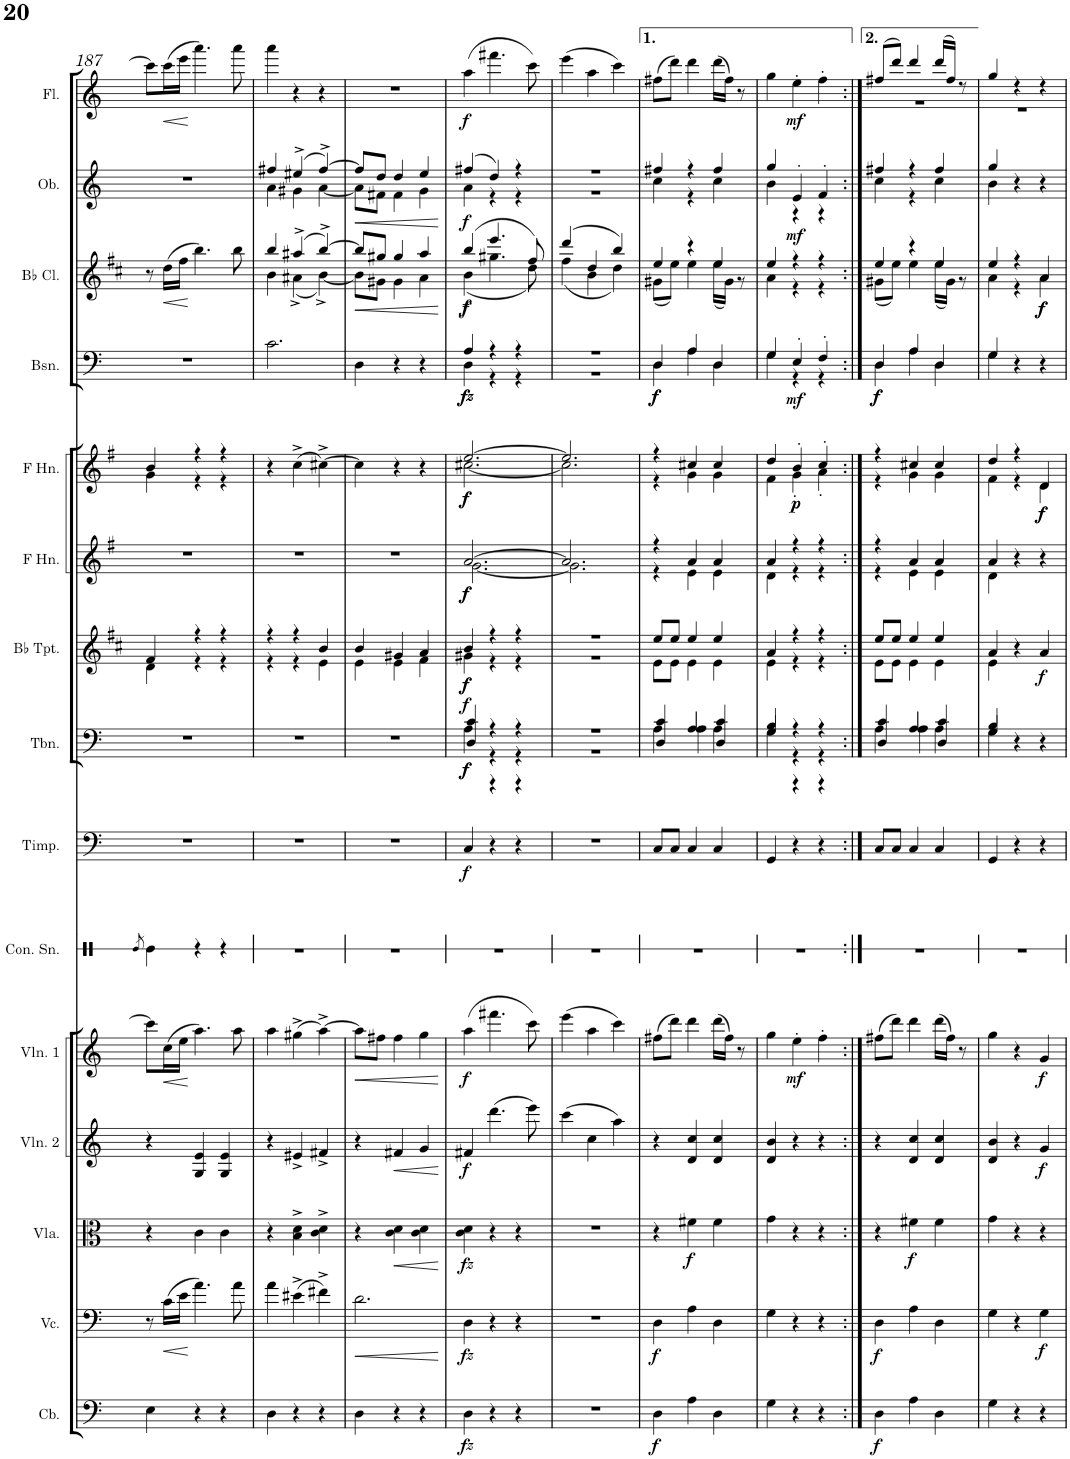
**kern	**dynam	**kern	**dynam	**kern	**dynam	**kern	**dynam	**kern	**dynam	**kern	**dynam	**kern	**dynam	**kern	**dynam	**kern	**dynam	**kern	**dynam	**kern	**dynam	**kern	**dynam	**kern	**dynam	**kern	**dynam
*part14	*part14	*part13	*part13	*part12	*part12	*part11	*part11	*part10	*part10	*part9	*part9	*part8	*part8	*part7	*part7	*part6	*part6	*part5	*part5	*part4	*part4	*part3	*part3	*part2	*part2	*part1	*part1
*staff14	*staff14	*staff13	*staff13	*staff12	*staff12	*staff11	*staff11	*staff10	*staff10	*staff9	*staff9	*staff8	*staff8	*staff7	*staff7	*staff6	*staff6	*staff5	*staff5	*staff4	*staff4	*staff3	*staff3	*staff2	*staff2	*staff1	*staff1
*I"Contrabass	*	*I"Violoncello	*	*I"Viola	*	*I"Violin 2	*	*I"Violin 1	*	*I"Timpani	*	*I"Trombone	*	*I"Bb Trumpet	*	*I"Horn in F	*	*I"Horn in F	*	*I"Bassoon	*	*I"Bb Clarinet	*	*I"Oboe	*	*I"Flute	*
*I'Cb.	*	*I'Vc.	*	*I'Vla.	*	*I'Vln. 2	*	*I'Vln. 1	*	*I'Timp.	*	*I'Tbn.	*	*I'Bb Tpt.	*	*	*	*	*	*I'Bsn.	*	*I'Bb Cl.	*	*I'Ob.	*	*I'Fl.	*
!!LO:PB:g=z
*clefF4	*	*clefF4	*	*clefC3	*	*clefG2	*	*clefG2	*	*clefF4	*	*clefF4	*	*clefG2	*	*clefG2	*	*clefG2	*	*clefF4	*	*clefG2	*	*clefG2	*	*clefG2	*
*Trd7c12	*	*	*	*	*	*	*	*	*	*	*	*	*	*Trd1c2	*	*Trd4c7	*	*Trd4c7	*	*	*	*Trd1c2	*	*	*	*	*
*k[]	*	*k[]	*	*k[]	*	*k[]	*	*k[]	*	*k[]	*	*k[]	*	*k[f#c#]	*	*k[f#]	*	*k[f#]	*	*k[]	*	*k[f#c#]	*	*k[]	*	*k[]	*
*M3/4	*	*M3/4	*	*M3/4	*	*M3/4	*	*M3/4	*	*M3/4	*	*M3/4	*	*M3/4	*	*M3/4	*	*M3/4	*	*M3/4	*	*M3/4	*	*M3/4	*	*M3/4	*
=187	=187	=187	=187	=187	=187	=187	=187	=187	=187	=187	=187	=187	=187	=187	=187	=187	=187	=187	=187	=187	=187	=187	=187	=187	=187	=187	=187
*	*	*	*	*	*	*	*	*	*	*	*	*	*	*^	*	*	*	*^	*	*	*	*	*	*	*	*	*
4E\	.	8r	.	4r	.	4r	.	8ccc\L]	.	2.r	.	2.r	.	4f#/	4d\	.	2.r	.	4b/	4g\	.	2.r	.	8r	.	2.r	.	8ccc\L]	.
!	!	!	!LO:HP:b	!	!	!	!	!	!LO:HP:b	!	!	!	!	!	!	!	!	!	!	!	!	!	!	!	!LO:HP:b	!	!	!	!LO:HP:b
.	.	(16c\LL	<	.	.	.	.	(16cc\L	<	.	.	.	.	.	.	.	.	.	.	.	.	.	.	(16dd\LL	<	.	.	(16ccc\L	<
.	.	16e\JJ	.	.	.	.	.	16ee\JJ	.	.	.	.	.	.	.	.	.	.	.	.	.	.	.	16ff#\JJ	.	.	.	16eee\JJ	.
4r	.	4.a\)	[	4c\	.	4G/ 4e/	.	4.aa\)	[	.	.	.	.	4r	4r	.	.	.	4r	4r	.	.	.	4.bb\)	[	.	.	4.aaa\)	[
4r	.	.	.	4c\	.	4G/ 4e/	.	.	.	.	.	.	.	4r	4r	.	.	.	4r	4r	.	.	.	.	.	.	.	.	.
.	.	8a\	.	.	.	.	.	8aa\	.	.	.	.	.	.	.	.	.	.	.	.	.	.	.	8bb\	.	.	.	8aaa\	.
*	*	*	*	*	*	*	*	*	*	*	*	*	*	*	*	*	*	*	*v	*v	*	*	*	*	*	*	*	*	*
=188	=188	=188	=188	=188	=188	=188	=188	=188	=188	=188	=188	=188	=188	=188	=188	=188	=188	=188	=188	=188	=188	=188	=188	=188	=188	=188	=188	=188
*	*	*	*	*	*	*	*	*	*	*	*	*	*	*	*	*	*	*	*	*	*	*	*^	*	*^	*	*	*
4D\	.	4a\	.	4r	.	4r	.	4aa\	.	2.r	.	2.r	.	4r	4r	.	2.r	.	4r	.	2.c\	.	4bb/	4b\	.	4ff#X/	4a\	.	4aaa\	.
4r	.	(4e#X^\	.	4B\^ 4d\^	.	4e#X^/	.	(4gg#X^\	.	.	.	.	.	4r	4r	.	.	.	(4cc^\	.	.	.	(4aa#X^/	(4a#X^\	.	(4ee#X^/	4g#X\	.	4r	.
4r	.	4f#X^\)	.	4c\^ 4d\^	.	4f#X^/	.	[4aa^\)	.	.	.	.	.	4b/	4e\	.	.	.	[4cc#X^\)	.	.	.	[4bb^/)	[4b^\)	.	[4ff#^/)	[4a\	.	4r	.
=189	=189	=189	=189	=189	=189	=189	=189	=189	=189	=189	=189	=189	=189	=189	=189	=189	=189	=189	=189	=189	=189	=189	=189	=189	=189	=189	=189	=189	=189	=189
!	!	!	!LO:HP:b	!	!	!	!	!	!LO:HP:b	!	!	!	!	!	!	!	!	!	!	!	!	!	!	!	!LO:HP:b	!	!	!LO:HP:b	!	!
4D\	.	2.d\	<	4r	.	4r	.	8aa\L]	<	2.r	.	2.r	.	4b/	4e\	.	2.r	.	4cc#\]	.	4D\	.	8bb/L]	8b\L]	<	8ff#/L]	8a\L]	<	2.r	.
.	.	.	.	.	.	.	.	8ff#X\J	.	.	.	.	.	.	.	.	.	.	.	.	.	.	8gg#X/J	8g#X\J	.	8dd/J	8f#X\J	.	.	.
!	!	!	!	!	!LO:HP:b	!	!LO:HP:b	!	!	!	!	!	!	!	!	!	!	!	!	!	!	!	!	!	!	!	!	!	!	!
4r	.	.	.	4c\ 4d\	<	4f#X/	<	4ff#\	.	.	.	.	.	4g#X/	4e\	.	.	.	4r	.	4r	.	4gg#/	4g#\	.	4dd/	4f#\	.	.	.
4r	.	.	.	4c\ 4d\	.	4g/	.	4gg\	.	.	.	.	.	4a/	4f#\	.	.	.	4r	.	4r	.	4aa/	4a\	.	4ee/	4g\	.	.	.
*	*	*	*	*	*	*	*	*	*	*	*	*	*	*	*	*	*	*	*	*	*	*	*v	*v	*	*	*	*	*	*
*	*	*	*	*	*	*	*	*	*	*	*	*	*	*v	*v	*	*	*	*	*	*	*	*	*	*v	*v	*	*	*
.	.	.	[	.	[	.	[	.	[	.	.	.	.	.	.	.	.	.	.	.	.	.	[	.	[	.	.
=190	=190	=190	=190	=190	=190	=190	=190	=190	=190	=190	=190	=190	=190	=190	=190	=190	=190	=190	=190	=190	=190	=190	=190	=190	=190	=190	=190
*	*	*	*	*	*	*	*	*	*	*	*	*^	*	*^	*	*^	*	*^	*	*^	*	*^	*	*^	*	*	*
*	*	*	*	*	*	*	*	*	*	*	*	*	*^	*	*	*	*	*	*	*	*	*	*	*	*	*	*	*	*	*	*	*	*	*
!	!LO:DY:b	!	!LO:DY:b	!	!LO:DY:b	!	!LO:DY:b	!	!LO:DY:b	!	!LO:DY:b	!	!	!	!LO:DY:b	!	!	!	!	!	!	!	!	!	!	!	!	!	!	!	!	!	!	!	!
!	!	!	!	!	!	!	!	!	!	!	!	!	!	!	!LO:DY:n=1:b	!	!	!	!	!	!	!	!	!	!	!	!	!	!	!	!	!	!	!	!
!	!	!	!	!	!	!	!	!	!	!	!	!	!	!	!LO:DY:n=2:a	!	!	!LO:DY:b	!	!	!	!	!	!	!	!	!	!	!	!	!	!	!	!	!
!	!	!	!	!	!	!	!	!	!	!	!	!	!	!	!	!	!	!LO:DY:n=1:b	!	!	!LO:DY:b	!	!	!	!	!	!	!	!	!	!	!	!	!	!
!	!	!	!	!	!	!	!	!	!	!	!	!	!	!	!	!	!	!	!	!	!LO:DY:n=1:b	!	!	!LO:DY:b	!	!	!	!	!	!	!	!	!	!	!
!	!	!	!	!	!	!	!	!	!	!	!	!	!	!	!	!	!	!	!	!	!	!	!	!LO:DY:n=1:b	!	!	!LO:DY:b	!	!	!	!	!	!	!	!
!	!	!	!	!	!	!	!	!	!	!	!	!	!	!	!	!	!	!	!	!	!	!	!	!	!	!	!LO:DY:n=1:b	!	!	!LO:DY:b	!	!	!	!	!
!	!	!	!	!	!	!	!	!	!	!	!	!	!	!	!	!	!	!	!	!	!	!	!	!	!	!	!	!	!	!LO:DY:n=1:b	!	!	!LO:DY:b	!	!LO:DY:b
4D\	fz	4D\	fz	4c\ 4d\	fz	4f#X/	f	(4aa\	f	4C/	f	4c/	4A\	4D/	f f f	4b/	4g#X\	f f	[2.a/	[2.g\	f f	[2.ee/	[2.cc#X\	f f	4A/	4D\	fz fz	(4bb/	(4b\	f f	(4ff#X/	4a\	f	(4aa\	f
4r	.	4r	.	4r	.	(4.ddd\	.	4.fff#X\	.	4r	.	4r	4r	4r	.	4r	4r	.	.	.	.	.	.	.	4r	4r	.	4.eee/	4.gg#X\	.	4dd/)	4r	.	4.fff#X\	.
4r	.	4r	.	4r	.	.	.	.	.	4r	.	4r	4r	4r	.	4r	4r	.	.	.	.	.	.	.	4r	4r	.	.	.	.	4r	4r	.	.	.
.	.	.	.	.	.	8eee\)	.	8ccc\)	.	.	.	.	.	.	.	.	.	.	.	.	.	.	.	.	.	.	.	8ff#/)	8dd\)	.	.	.	.	8ccc\)	.
=191	=191	=191	=191	=191	=191	=191	=191	=191	=191	=191	=191	=191	=191	=191	=191	=191	=191	=191	=191	=191	=191	=191	=191	=191	=191	=191	=191	=191	=191	=191	=191	=191	=191	=191	=191
2.r	.	2.r	.	2.r	.	(4ccc\	.	(4eee\	.	2.r	.	2.r	2.r	2.r	.	2.r	2.r	.	2.a/]	2.g\]	.	2.ee/]	2.cc#\]	.	2.r	2.r	.	(4ddd/	(4ff#\	.	2.r	2.r	.	(4eee\	.
.	.	.	.	.	.	4cc\	.	4aa\	.	.	.	.	.	.	.	.	.	.	.	.	.	.	.	.	.	.	.	4dd/	4b\	.	.	.	.	4aa\	.
.	.	.	.	.	.	4aa\)	.	4ccc\)	.	.	.	.	.	.	.	.	.	.	.	.	.	.	.	.	.	.	.	4bb/)	4dd\)	.	.	.	.	4ccc\)	.
=192	=192	=192	=192	=192	=192	=192	=192	=192	=192	=192	=192	=192	=192	=192	=192	=192	=192	=192	=192	=192	=192	=192	=192	=192	=192	=192	=192	=192	=192	=192	=192	=192	=192	=192	=192
!	!LO:DY:b	!	!LO:DY:b	!	!	!	!	!	!	!	!	!	!	!	!	!	!	!	!	!	!	!	!	!	!	!	!LO:DY:b	!	!	!	!	!	!	!	!
!	!	!	!	!	!	!	!	!	!	!	!	!	!	!	!	!	!	!	!	!	!	!	!	!	!	!	!LO:DY:n=1:b	!	!	!	!	!	!	!	!
4D\	f	4D\	f	4r	.	4r	.	(8ff#X\L	.	8C/L	.	4c/	4A\	4D/	.	8ee/L	8e\L	.	4r	4r	.	4r	4r	.	4D/	4D\	f f	4ee/	(8g#X\L	.	4ff#X/	4cc\	.	(8ff#X\L	.
.	.	.	.	.	.	.	.	8ddd\J)	.	8C/J	.	.	.	.	.	8ee/J	8e\J	.	.	.	.	.	.	.	.	.	.	.	8ee\J)	.	.	.	.	8ddd\J)	.
!	!	!	!	!	!LO:DY:b	!	!	!	!	!	!	!	!	!	!	!	!	!	!	!	!	!	!	!	!	!	!	!	!	!	!	!	!	!	!
4A\	.	4A\	.	4f#X\	f	4d/ 4cc/	.	4ddd\	.	4C/	.	4A/	4A\	4A/	.	4ee/	4e\	.	4a/	4e\	.	4cc#X/	4g\	.	4A/	4A\	.	4r	4ee\	.	4r	4r	.	4ddd\	.
4D\	.	4D\	.	4f#\	.	4d/ 4cc/	.	(16ddd\LL	.	4C/	.	4c/	4A\	4D/	.	4ee/	4e\	.	4a/	4e\	.	4cc#/	4g\	.	4D/	4D\	.	4ee/	(16ee\LL	.	4ff#/	4cc\	.	(16ddd\LL	.
.	.	.	.	.	.	.	.	16ff#\JJ)	.	.	.	.	.	.	.	.	.	.	.	.	.	.	.	.	.	.	.	.	16g#\JJ)	.	.	.	.	16ff#\JJ)	.
.	.	.	.	.	.	.	.	8r	.	.	.	.	.	.	.	.	.	.	.	.	.	.	.	.	.	.	.	.	8r	.	.	.	.	8r	.
=193	=193	=193	=193	=193	=193	=193	=193	=193	=193	=193	=193	=193	=193	=193	=193	=193	=193	=193	=193	=193	=193	=193	=193	=193	=193	=193	=193	=193	=193	=193	=193	=193	=193	=193	=193
4G\	.	4G\	.	4g\	.	4d/ 4b/	.	4gg\	.	4GG/	.	4B/	4G\	4G/	.	4a/	4e\	.	4a/	4d\	.	4dd/	4f#\	.	4G/	4G\	.	4ee/	4a\	.	4gg/	4b\	.	4gg\	.
!	!	!	!	!	!	!	!	!	!LO:DY:b	!	!	!	!	!	!	!	!	!	!	!	!	!	!	!LO:DY:b	!	!	!	!	!	!	!	!	!	!	!
!	!	!	!	!	!	!	!	!	!	!	!	!	!	!	!	!	!	!	!	!	!	!	!	!LO:DY:n=1:b	!	!	!LO:DY:b	!	!	!	!	!	!LO:DY:b	!	!LO:DY:b
4r	.	4r	.	4r	.	4r	.	4ee'\	mf	4r	.	4r	4r	4r	.	4r	4r	.	4r	4r	.	4b'/	4g'\	p p	4E'/	4r	mf	4r	4r	.	4e'/	4r	mf	4ee'\	mf
4r	.	4r	.	4r	.	4r	.	4ff'\	.	4r	.	4r	4r	4r	.	4r	4r	.	4r	4r	.	4cc'/	4a'\	.	4F'/	4r	.	4r	4r	.	4f'/	4r	.	4ff'\	.
=194:|!	=194:|!	=194:|!	=194:|!	=194:|!	=194:|!	=194:|!	=194:|!	=194:|!	=194:|!	=194:|!	=194:|!	=194:|!	=194:|!	=194:|!	=194:|!	=194:|!	=194:|!	=194:|!	=194:|!	=194:|!	=194:|!	=194:|!	=194:|!	=194:|!	=194:|!	=194:|!	=194:|!	=194:|!	=194:|!	=194:|!	=194:|!	=194:|!	=194:|!	=194:|!	=194:|!
*	*	*	*	*	*	*	*	*	*	*	*	*	*	*	*	*	*	*	*	*	*	*	*	*	*	*	*	*	*	*	*	*	*	*^	*
!	!LO:DY:b	!	!LO:DY:b	!	!	!	!	!	!	!	!	!	!	!	!	!	!	!	!	!	!	!	!	!	!	!	!LO:DY:b	!	!	!	!	!	!	!	!	!
!	!	!	!	!	!	!	!	!	!	!	!	!	!	!	!	!	!	!	!	!	!	!	!	!	!	!	!LO:DY:n=1:b	!	!	!	!	!	!	!	!	!
4D\	f	4D\	f	4r	.	4r	.	(8ff#X\L	.	8C/L	.	4c/	4A\	4D/	.	8ee/L	8e\L	.	4r	4r	.	4r	4r	.	4D/	4D\	f f	4ee/	(8g#X\L	.	4ff#X/	4cc\	.	(8ff#X/L	2.r	.
.	.	.	.	.	.	.	.	8ddd\J)	.	8C/J	.	.	.	.	.	8ee/J	8e\J	.	.	.	.	.	.	.	.	.	.	.	8ee\J)	.	.	.	.	8ddd/J)	.	.
!	!	!	!	!	!LO:DY:b	!	!	!	!	!	!	!	!	!	!	!	!	!	!	!	!	!	!	!	!	!	!	!	!	!	!	!	!	!	!	!
4A\	.	4A\	.	4f#X\	f	4d/ 4cc/	.	4ddd\	.	4C/	.	4A/	4A\	4A/	.	4ee/	4e\	.	4a/	4e\	.	4cc#X/	4g\	.	4A/	4A\	.	4r	4ee\	.	4r	4r	.	4ddd/	.	.
4D\	.	4D\	.	4f#\	.	4d/ 4cc/	.	(16ddd\LL	.	4C/	.	4c/	4A\	4D/	.	4ee/	4e\	.	4a/	4e\	.	4cc#/	4g\	.	4D/	4D\	.	4ee/	(16ee\LL	.	4ff#/	4cc\	.	(16ddd/LL	.	.
.	.	.	.	.	.	.	.	16ff#\JJ)	.	.	.	.	.	.	.	.	.	.	.	.	.	.	.	.	.	.	.	.	16g#\JJ)	.	.	.	.	16ff#/JJ)	.	.
.	.	.	.	.	.	.	.	8r	.	.	.	.	.	.	.	.	.	.	.	.	.	.	.	.	.	.	.	.	8r	.	.	.	.	8r	.	.
=195	=195	=195	=195	=195	=195	=195	=195	=195	=195	=195	=195	=195	=195	=195	=195	=195	=195	=195	=195	=195	=195	=195	=195	=195	=195	=195	=195	=195	=195	=195	=195	=195	=195	=195	=195	=195
4G\	.	4G\	.	4g\	.	4d/ 4b/	.	4gg\	.	4GG/	.	4B/	4G\	4G/	.	4a/	4e\	.	4a/	4d\	.	4dd/	4f#\	.	4G/	4G\	.	4ee/	4a\	.	4gg/	4b\	.	4gg/	2.r	.
4r	.	4r	.	4r	.	4r	.	4r	.	4r	.	4r	2ryy	2ryy	.	4r	2ryy	.	4r	2ryy	.	4r	4r	.	4r	2ryy	.	4r	4r	.	4r	2ryy	.	4r	.	.
!	!	!	!LO:DY:b	!	!	!	!LO:DY:b	!	!LO:DY:b	!	!	!	!	!	!	!	!	!LO:DY:b	!	!	!	!	!	!LO:DY:b	!	!	!	!	!	!	!	!	!	!	!	!
!	!	!	!	!	!	!	!	!	!	!	!	!	!	!	!	!	!	!	!	!	!	!	!	!LO:DY:n=1:b	!	!	!	!	!	!LO:DY:b	!	!	!	!	!	!
!	!	!	!	!	!	!	!	!	!	!	!	!	!	!	!	!	!	!	!	!	!	!	!	!	!	!	!	!	!	!LO:DY:n=1:b	!	!	!	!	!	!
4r	.	4G\	f	4r	.	4g/	f	4g/	f	4r	.	4r	.	.	.	4a/	.	f	4r	.	.	4d/	4d\	f f	4r	.	.	4a/	4a\	f f	4r	.	.	4r	.	.
*	*	*	*	*	*	*	*	*	*	*	*	*v	*v	*v	*	*	*	*	*v	*v	*	*v	*v	*	*v	*v	*	*v	*v	*	*v	*v	*	*v	*v	*
*	*	*	*	*	*	*	*	*	*	*	*	*	*	*v	*v	*	*	*	*	*	*	*	*	*	*	*	*	*
=	=	=	=	=	=	=	=	=	=	=	=	=	=	=	=	=	=	=	=	=	=	=	=	=	=	=	=
*-	*-	*-	*-	*-	*-	*-	*-	*-	*-	*-	*-	*-	*-	*-	*-	*-	*-	*-	*-	*-	*-	*-	*-	*-	*-	*-	*-
